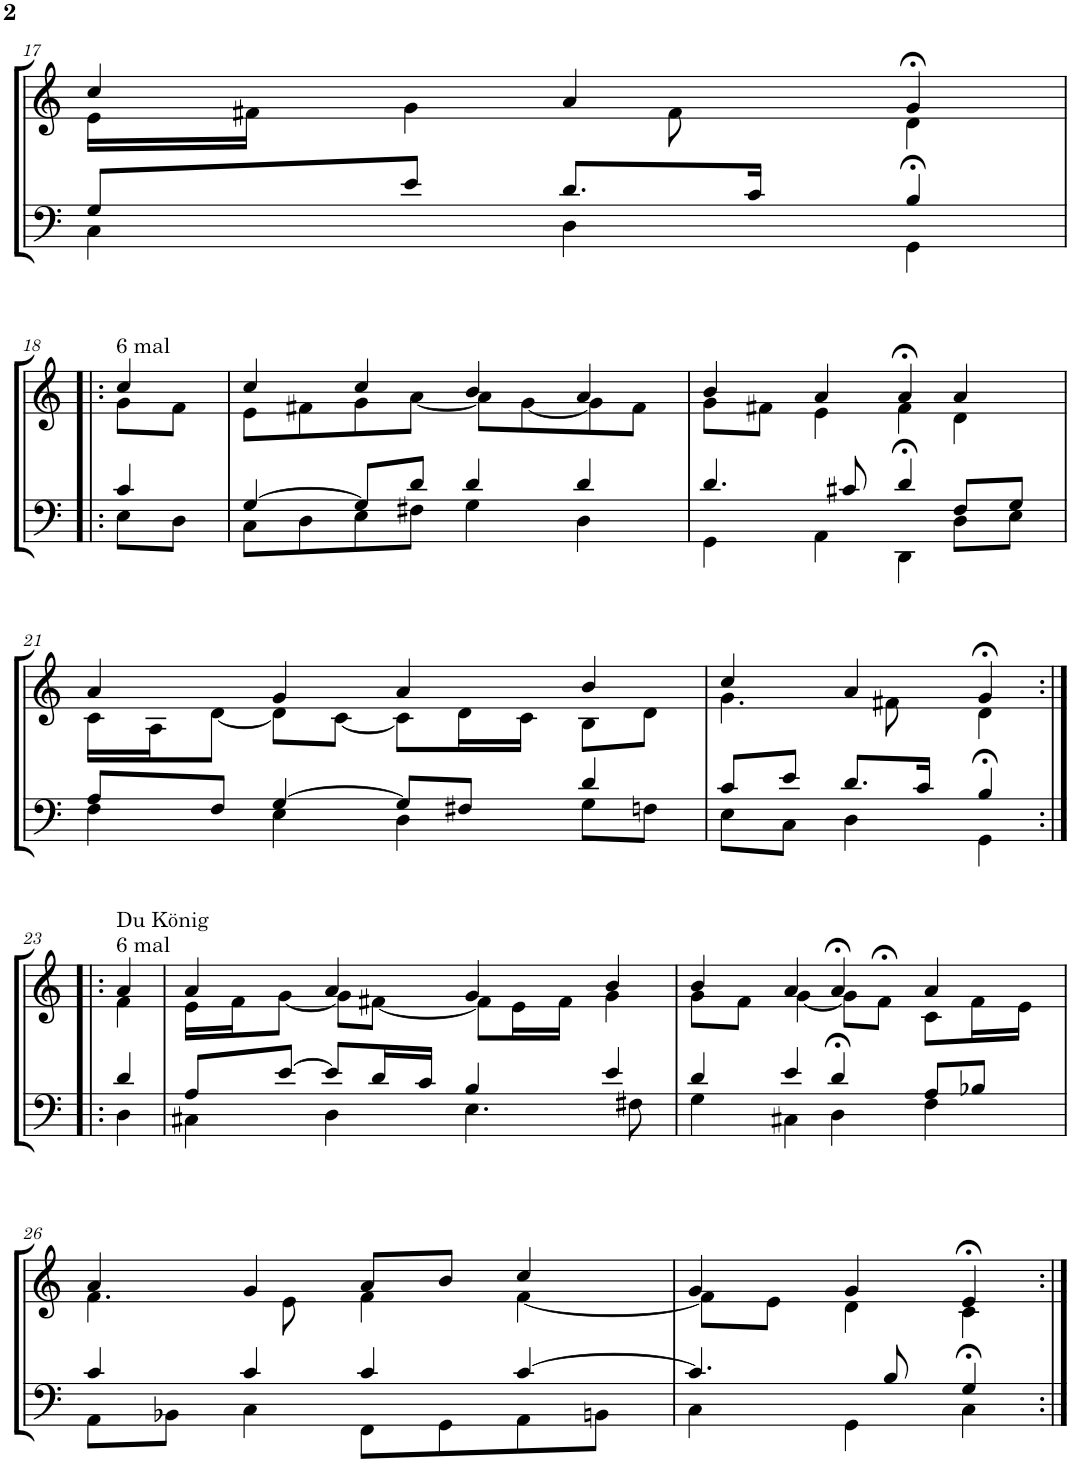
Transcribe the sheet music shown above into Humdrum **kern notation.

**kern	**kern
*part2	*part1
*staff2	*staff1
*I"Tenor/Baß	*I"Sopran/Alt
!!LO:PB:g=z
*clefF4	*clefG2
*k[]	*k[]
*M4/4	*M4/4
=17	=17
*^	*^
8G/L	4C\	4cc/	16e\LL
.	.	.	16f#X\JJ
8e/J	.	.	4g\
8.d/L	4D\	4a/	.
.	.	.	8f#\
16c/Jk	.	.	.
4B/	4GG>\	4g>/	4d\
!!LO:LB:g=z	!!
=18!|:	=18!|:	=18!|:	=18!|:
!	!	!LO:TX:a:t=6 mal	!
4c/	8E\L	4cc/	8g\L
.	8D\J	.	8f\J
=19	=19	=19	=19
[4G/	8C\L	4cc/	8e\L
.	8D\	.	8f#X\
8G/L]	8E\	4cc/	8g\
8d/J	8F#X\J	.	[8a\J
4d/	4G\	4b/	8a\L]
.	.	.	[8g\
4d/	4D\	4a/	8g\]
.	.	.	8f#\J
=20	=20	=20	=20
4.d/	4GG\	4b/	8g\L
.	.	.	8f#X\J
.	4AA\	4a/	4e\
8c#X/	.	.	.
4d/	4DD>\	4a>/	4f#\
8F/L	8D\L	4a/	4d\
8G/J	8E\J	.	.
!!LO:LB:g=z	!!
=21	=21	=21	=21
8A/L	4F\	4a/	16c\LL
.	.	.	16A\J
8F/J	.	.	[8d\J
[4G/	4E\	4g/	8d\L]
.	.	.	[8c\J
8G/L]	4D\	4a/	8c\L]
8F#X/J	.	.	16d\L
.	.	.	16c\JJ
4d/	8G\L	4b/	8B\L
.	8Fn\J	.	8d\J
=22	=22	=22	=22
8c/L	8E\L	4cc/	4.g\
8e/J	8C\J	.	.
8.d/L	4D\	4a/	.
.	.	.	8f#X\
16c/Jk	.	.	.
4B/	4GG>\	4g>/	4d\
!!LO:LB:g=z	!!
=23:|!|:	=23:|!|:	=23:|!|:	=23:|!|:
!	!	!LO:TX:a:t=Du König	!
!	!	!LO:TX:a:t=6 mal	!
4d/	4D\	4a/	4f\
=24	=24	=24	=24
8A/L	4C#X\	4a/	16e\LL
.	.	.	16f\J
[8e/J	.	.	[8g\J
8e/L]	4D\	4a/	8g\L]
16d/L	.	.	[8f#X\J
16c/JJ	.	.	.
4B/	4.E\	4g/	8f#\L]
.	.	.	16e\L
.	.	.	16f#\JJ
4e/	.	4b/	4g\
.	8F#X\	.	.
=25	=25	=25	=25
4d/	4G\	4b/	8g\L
.	.	.	8f\J
4e/	4C#X\	4a/	[4g\
4d/	4D>\	4a>/	8g\L]
.	.	.	8f>\J
8A/L	4F\	4a/	8c\L
8B-X/J	.	.	16f\L
.	.	.	16e\JJ
!!LO:LB:g=z	!!
=26	=26	=26	=26
4c/	8AA\L	4a/	4.f\
.	8BB-X\J	.	.
4c/	4C\	4g/	.
.	.	.	8e\
4c/	8FF\L	8a/L	4f\
.	8GG\	8b/J	.
[4c/	8AA\	4cc/	[4f\
.	8BBn\J	.	.
=27	=27	=27	=27
4.c/]	4C\	4g/	8f\L]
.	.	.	8e\J
.	4GG\	4g/	4d\
8B/	.	.	.
4G/	4C>\	4e>/	4c\
*v	*v	*	*
*	*v	*v
=:|!	=:|!
*-	*-
